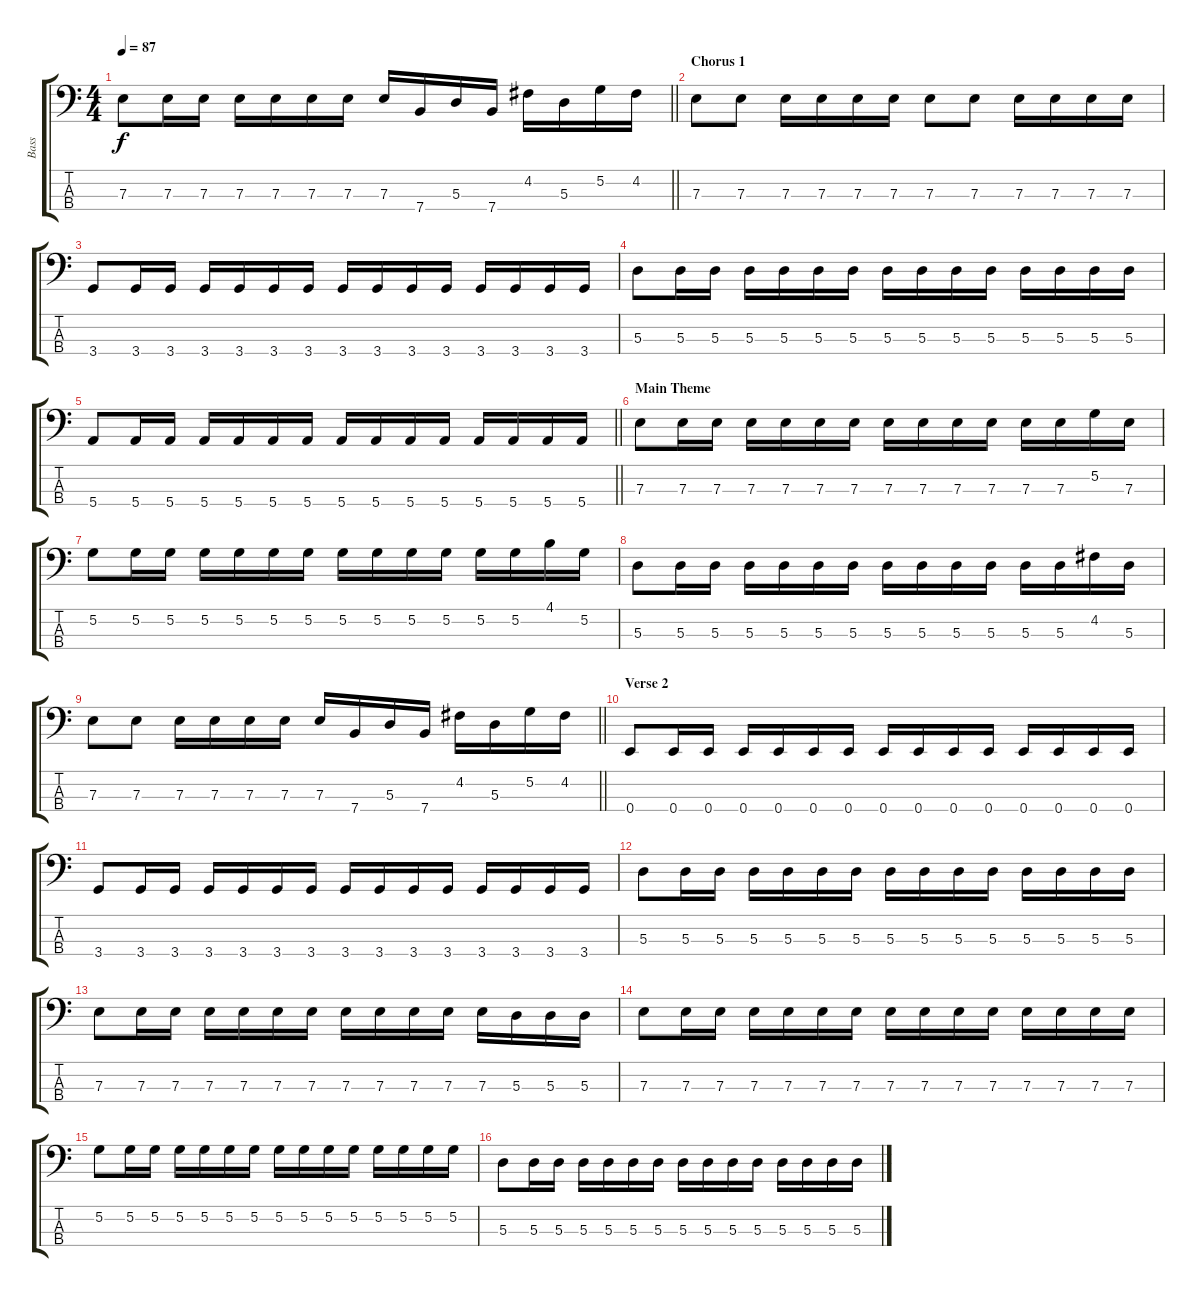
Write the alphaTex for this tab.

\track ("Bass" "Bass") {instrument electricbassfinger}
\staff {score tabs}
\tuning (G2 D2 A1 E1) {hide}
\ts (4 4)
\tempo 87
\clef f4
\barLineRight lightlight
\ks c
7.3.8{dy f} 7.3.16 7.3.16 7.3.16 7.3.16 7.3.16 7.3.16 7.3.16 7.4.16 5.3.16 7.4.16 4.2.16 5.3.16 5.2.16 4.2.16 |
\section ("" "Chorus 1")
7.3.8 7.3.8 7.3.16 7.3.16 7.3.16 7.3.16 7.3.8 7.3.8 7.3.16 7.3.16 7.3.16 7.3.16 |
3.4.8 3.4.16 3.4.16 3.4.16 3.4.16 3.4.16 3.4.16 3.4.16 3.4.16 3.4.16 3.4.16 3.4.16 3.4.16 3.4.16 3.4.16 |
5.3.8 5.3.16 5.3.16 5.3.16 5.3.16 5.3.16 5.3.16 5.3.16 5.3.16 5.3.16 5.3.16 5.3.16 5.3.16 5.3.16 5.3.16 |
\barLineRight lightlight
5.4.8 5.4.16 5.4.16 5.4.16 5.4.16 5.4.16 5.4.16 5.4.16 5.4.16 5.4.16 5.4.16 5.4.16 5.4.16 5.4.16 5.4.16 |
\section ("" "Main Theme")
7.3.8 7.3.16 7.3.16 7.3.16 7.3.16 7.3.16 7.3.16 7.3.16 7.3.16 7.3.16 7.3.16 7.3.16 7.3.16 5.2.16 7.3.16 |
5.2.8 5.2.16 5.2.16 5.2.16 5.2.16 5.2.16 5.2.16 5.2.16 5.2.16 5.2.16 5.2.16 5.2.16 5.2.16 4.1.16 5.2.16 |
5.3.8 5.3.16 5.3.16 5.3.16 5.3.16 5.3.16 5.3.16 5.3.16 5.3.16 5.3.16 5.3.16 5.3.16 5.3.16 4.2.16 5.3.16 |
\barLineRight lightlight
7.3.8 7.3.8 7.3.16 7.3.16 7.3.16 7.3.16 7.3.16 7.4.16 5.3.16 7.4.16 4.2.16 5.3.16 5.2.16 4.2.16 |
\section ("" "Verse 2")
0.4.8 0.4.16 0.4.16 0.4.16 0.4.16 0.4.16 0.4.16 0.4.16 0.4.16 0.4.16 0.4.16 0.4.16 0.4.16 0.4.16 0.4.16 |
3.4.8 3.4.16 3.4.16 3.4.16 3.4.16 3.4.16 3.4.16 3.4.16 3.4.16 3.4.16 3.4.16 3.4.16 3.4.16 3.4.16 3.4.16 |
5.3.8 5.3.16 5.3.16 5.3.16 5.3.16 5.3.16 5.3.16 5.3.16 5.3.16 5.3.16 5.3.16 5.3.16 5.3.16 5.3.16 5.3.16 |
7.3.8 7.3.16 7.3.16 7.3.16 7.3.16 7.3.16 7.3.16 7.3.16 7.3.16 7.3.16 7.3.16 7.3.16 5.3.16 5.3.16 5.3.16 |
7.3.8 7.3.16 7.3.16 7.3.16 7.3.16 7.3.16 7.3.16 7.3.16 7.3.16 7.3.16 7.3.16 7.3.16 7.3.16 7.3.16 7.3.16 |
5.2.8 5.2.16 5.2.16 5.2.16 5.2.16 5.2.16 5.2.16 5.2.16 5.2.16 5.2.16 5.2.16 5.2.16 5.2.16 5.2.16 5.2.16 |
5.3.8 5.3.16 5.3.16 5.3.16 5.3.16 5.3.16 5.3.16 5.3.16 5.3.16 5.3.16 5.3.16 5.3.16 5.3.16 5.3.16 5.3.16
